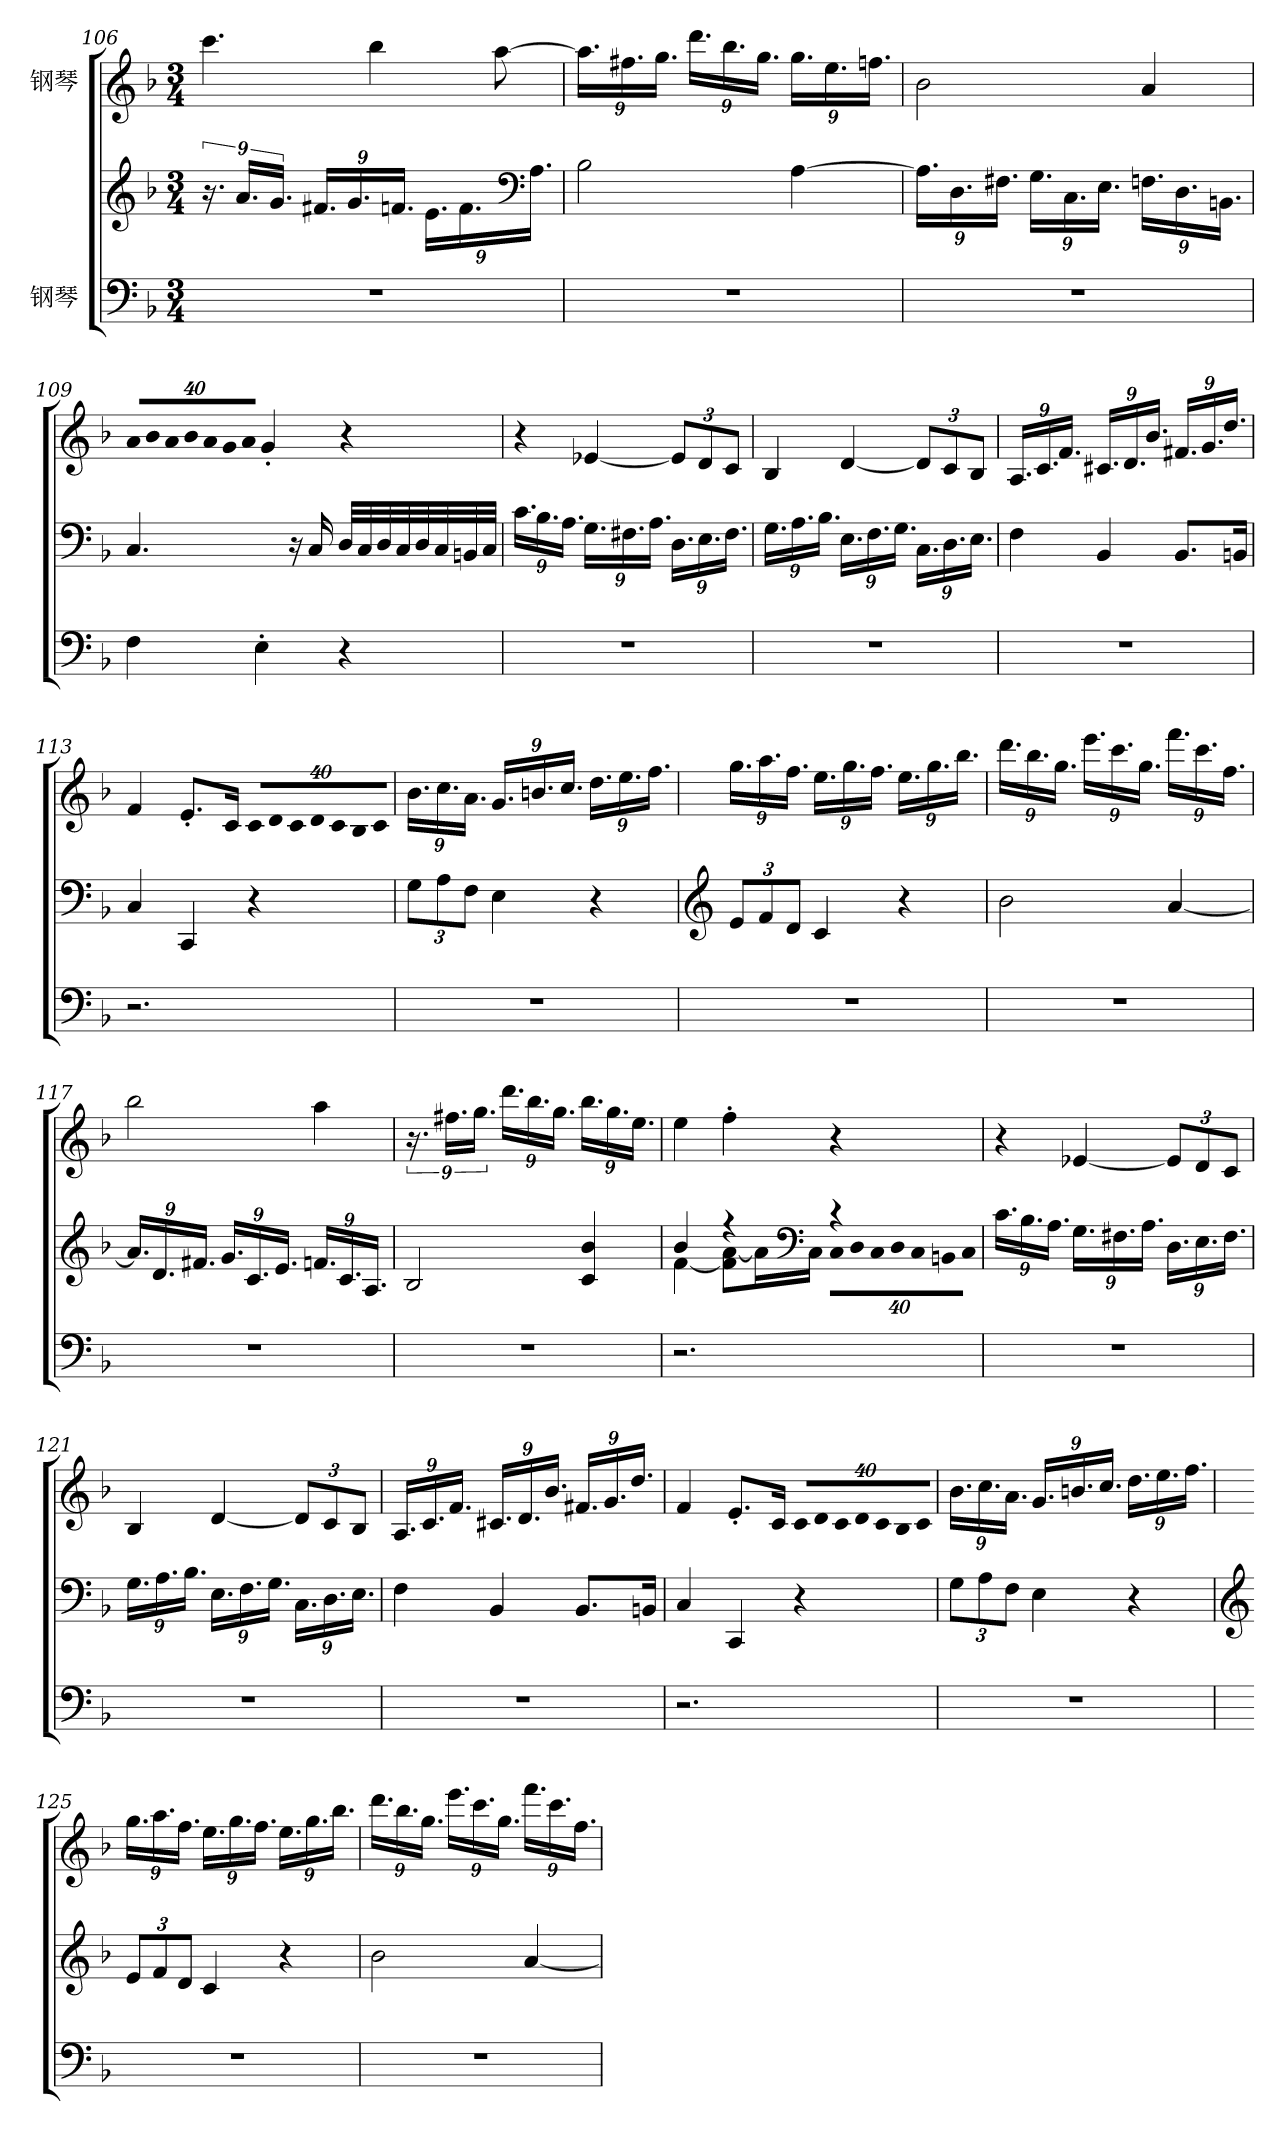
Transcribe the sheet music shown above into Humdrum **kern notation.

**kern	**kern	**kern
*part2	*part2	*part1
*staff3	*staff2	*staff1
*I"钢琴	*	*I"钢琴
!!LO:PB:g=z
*clefF4	*clefG2	*clefG2
*k[b-]	*k[b-]	*k[b-]
*M3/4	*M3/4	*M3/4
=106	=106	=106
2.r	18.r	4.ccc\
.	18.a/LL	.
.	18.g/JJ	.
.	18.f#X/LL	.
.	18.g/	.
.	.	4bb-\
.	18.fn/JJ	.
.	18.e\LL	.
.	18.f\	.
.	.	[8aa\
*	*clefF4	*
.	18.A\JJ	.
=107	=107	=107
*	*	*Xbrackettup
2.r	2B-\	18.aa\LL]
.	.	18.ff#X\
.	.	18.gg\JJ
.	.	18.ddd\LL
.	.	18.bb-\
.	.	18.gg\JJ
.	[4A\	18.gg\LL
.	.	18.ee\
.	.	18.ffn\JJ
!!LO:LB:g=z
=108	=108	=108
*	*Xbrackettup	*
2.r	18.A\LL]	2b-\
.	18.D\	.
.	18.F#X\JJ	.
.	18.G\LL	.
.	18.C\	.
.	18.E\JJ	.
.	18.Fn\LL	4a/
.	18.D\	.
.	18.BBn\JJ	.
=109	=109	=109
!	!	!LO:N:vis=32
4F\	4.C/	640%23a/LLL
!	!	!LO:N:vis=32
.	.	640%23b-/
!	!	!LO:N:vis=32
.	.	640%23a/
!	!	!LO:N:vis=32
.	.	640%23b-/
!	!	!LO:N:vis=32
.	.	640%23a/
!	!	!LO:N:vis=32
.	.	640%23g/
!	!	!LO:N:vis=32
.	.	640%23a/JJJ
4E'\	.	.
.	.	4g'/
.	16r	.
.	16C/	.
4r	32D/LLL	.
.	.	4r
.	32C/	.
.	32D/	.
.	32C/	.
.	32D/	.
.	32C/	.
.	32BBn/	.
.	32C/JJJ	.
640ryy	640ryy	.
!!LO:LB:g=z
=110	=110	=110
2.r	18.c\LL	4r
.	18.B-\	.
.	18.A\JJ	.
.	18.G\LL	[4e-X/
.	18.F#X\	.
.	18.A\JJ	.
.	18.D\LL	12e-/L]
.	18.E\	12d/
.	18.F#\JJ	12c/J
=111	=111	=111
2.r	18.G\LL	4B-/
.	18.A\	.
.	18.B-\JJ	.
.	18.E\LL	[4d/
.	18.F\	.
.	18.G\JJ	.
.	18.C\LL	12d/L]
.	18.D\	12c/
.	18.E\JJ	12B-/J
=112	=112	=112
2.r	4F\	18.A/LL
.	.	18.c/
.	.	18.f/JJ
.	4BB-/	18.c#X/LL
.	.	18.d/
.	.	18.b-/JJ
.	8.BB-/L	18.f#X/LL
.	.	18.g/
.	.	18.dd/JJ
.	16BBn/Jk	.
!!LO:LB:g=z
=113	=113	=113
2.r	4C/	4f/
.	4CC/	8.e'/L
.	.	16c/Jk
!	!	!LO:N:vis=32
.	4r	640%23c/LLL
!	!	!LO:N:vis=32
.	.	640%23d/
!	!	!LO:N:vis=32
.	.	640%23c/
!	!	!LO:N:vis=32
.	.	640%23d/
!	!	!LO:N:vis=32
.	.	640%23c/
!	!	!LO:N:vis=32
.	.	640%23B-/
!	!	!LO:N:vis=32
.	.	640%23c/JJJ
640ryy	640ryy	.
=114	=114	=114
2.r	12G\L	18.b-\LL
.	12A\	18.cc\
.	12F\J	18.a\JJ
.	4E\	18.g/LL
.	.	18.bn/
.	.	18.cc/JJ
.	4r	18.dd\LL
.	.	18.ee\
.	.	18.ff\JJ
=115	=115	=115
*	*clefG2	*
2.r	12e/L	18.gg\LL
.	12f/	18.aa\
.	12d/J	18.ff\JJ
.	4c/	18.ee\LL
.	.	18.gg\
.	.	18.ff\JJ
.	4r	18.ee\LL
.	.	18.gg\
.	.	18.bb-\JJ
!!LO:PB:g=z
=116	=116	=116
2.r	2b-\	18.ddd\LL
.	.	18.bb-\
.	.	18.gg\JJ
.	.	18.eee\LL
.	.	18.ccc\
.	.	18.gg\JJ
.	[4a/	18.fff\LL
.	.	18.ccc\
.	.	18.ff\JJ
=117	=117	=117
2.r	18.a/LL]	2bb-\
.	18.d/	.
.	18.f#X/JJ	.
.	18.g/LL	.
.	18.c/	.
.	18.e/JJ	.
.	18.fn/LL	4aa\
.	18.c/	.
.	18.A/JJ	.
!!LO:LB:g=z
=118	=118	=118
*	*	*brackettup
2.r	2B-/	18.r
.	.	18.ff#X\LL
.	.	18.gg\JJ
.	.	18.ddd\LL
.	.	18.bb-\
.	.	18.gg\JJ
.	4c/ 4b-/	18.bb-\LL
.	.	18.gg\
.	.	18.ee\JJ
=119	=119	=119
*	*^	*
2.r	4b-/	[4f\	4ee\
.	4r	8f\] [8a\L	4ff'\
.	.	16a\L]	.
*	*clefF4	*	*
.	.	16C\JJ	.
!	!	!LO:N:vis=32	!
.	4r	640%23C\LLL	4r
!	!	!LO:N:vis=32	!
.	.	640%23D\	.
!	!	!LO:N:vis=32	!
.	.	640%23C\	.
!	!	!LO:N:vis=32	!
.	.	640%23D\	.
!	!	!LO:N:vis=32	!
.	.	640%23C\	.
!	!	!LO:N:vis=32	!
.	.	640%23BBn\	.
!	!	!LO:N:vis=32	!
.	.	640%23C\JJJ	.
640ryy	640ryy	.	640ryy
*	*v	*v	*
!!LO:LB:g=z
=120	=120	=120
2.r	18.c\LL	4r
.	18.B-\	.
.	18.A\JJ	.
.	18.G\LL	[4e-X/
.	18.F#X\	.
.	18.A\JJ	.
*	*	*Xbrackettup
.	18.D\LL	12e-/L]
.	18.E\	12d/
.	18.F#\JJ	12c/J
=121	=121	=121
2.r	18.G\LL	4B-/
.	18.A\	.
.	18.B-\JJ	.
.	18.E\LL	[4d/
.	18.F\	.
.	18.G\JJ	.
.	18.C\LL	12d/L]
.	18.D\	12c/
.	18.E\JJ	12B-/J
=122	=122	=122
2.r	4F\	18.A/LL
.	.	18.c/
.	.	18.f/JJ
.	4BB-/	18.c#X/LL
.	.	18.d/
.	.	18.b-/JJ
.	8.BB-/L	18.f#X/LL
.	.	18.g/
.	.	18.dd/JJ
.	16BBn/Jk	.
!!LO:LB:g=z
=123	=123	=123
2.r	4C/	4f/
.	4CC/	8.e'/L
.	.	16c/Jk
!	!	!LO:N:vis=32
.	4r	640%23c/LLL
!	!	!LO:N:vis=32
.	.	640%23d/
!	!	!LO:N:vis=32
.	.	640%23c/
!	!	!LO:N:vis=32
.	.	640%23d/
!	!	!LO:N:vis=32
.	.	640%23c/
!	!	!LO:N:vis=32
.	.	640%23B-/
!	!	!LO:N:vis=32
.	.	640%23c/JJJ
640ryy	640ryy	.
=124	=124	=124
2.r	12G\L	18.b-\LL
.	12A\	18.cc\
.	12F\J	18.a\JJ
.	4E\	18.g/LL
.	.	18.bn/
.	.	18.cc/JJ
.	4r	18.dd\LL
.	.	18.ee\
.	.	18.ff\JJ
=125	=125	=125
*	*clefG2	*
2.r	12e/L	18.gg\LL
.	12f/	18.aa\
.	12d/J	18.ff\JJ
.	4c/	18.ee\LL
.	.	18.gg\
.	.	18.ff\JJ
.	4r	18.ee\LL
.	.	18.gg\
.	.	18.bb-\JJ
!!LO:PB:g=z
=126	=126	=126
2.r	2b-\	18.ddd\LL
.	.	18.bb-\
.	.	18.gg\JJ
.	.	18.eee\LL
.	.	18.ccc\
.	.	18.gg\JJ
.	[4a/	18.fff\LL
.	.	18.ccc\
.	.	18.ff\JJ
=	=	=
*-	*-	*-
